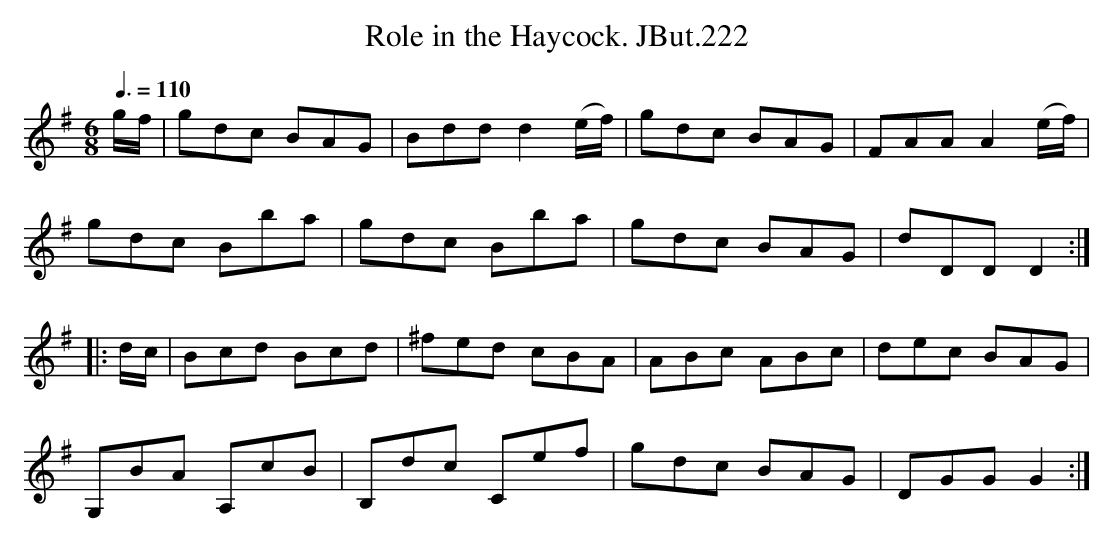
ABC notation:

X:1
T:Role in the Haycock. JBut.222
M:6/8
L:1/8
Q:3/8=110
K:G
g/f/|gdc BAG|Bdd d2 (e/f/)|gdc BAG|FAA A2(e/f/)|
gdc Bba|gdc Bba|gdc BAG|dDD D2:|
|:d/c/|Bcd Bcd|^fed cBA|ABc ABc|dec BAG|
G,BA A,cB|B,dc Cef|gdc BAG|DGG G2:|
